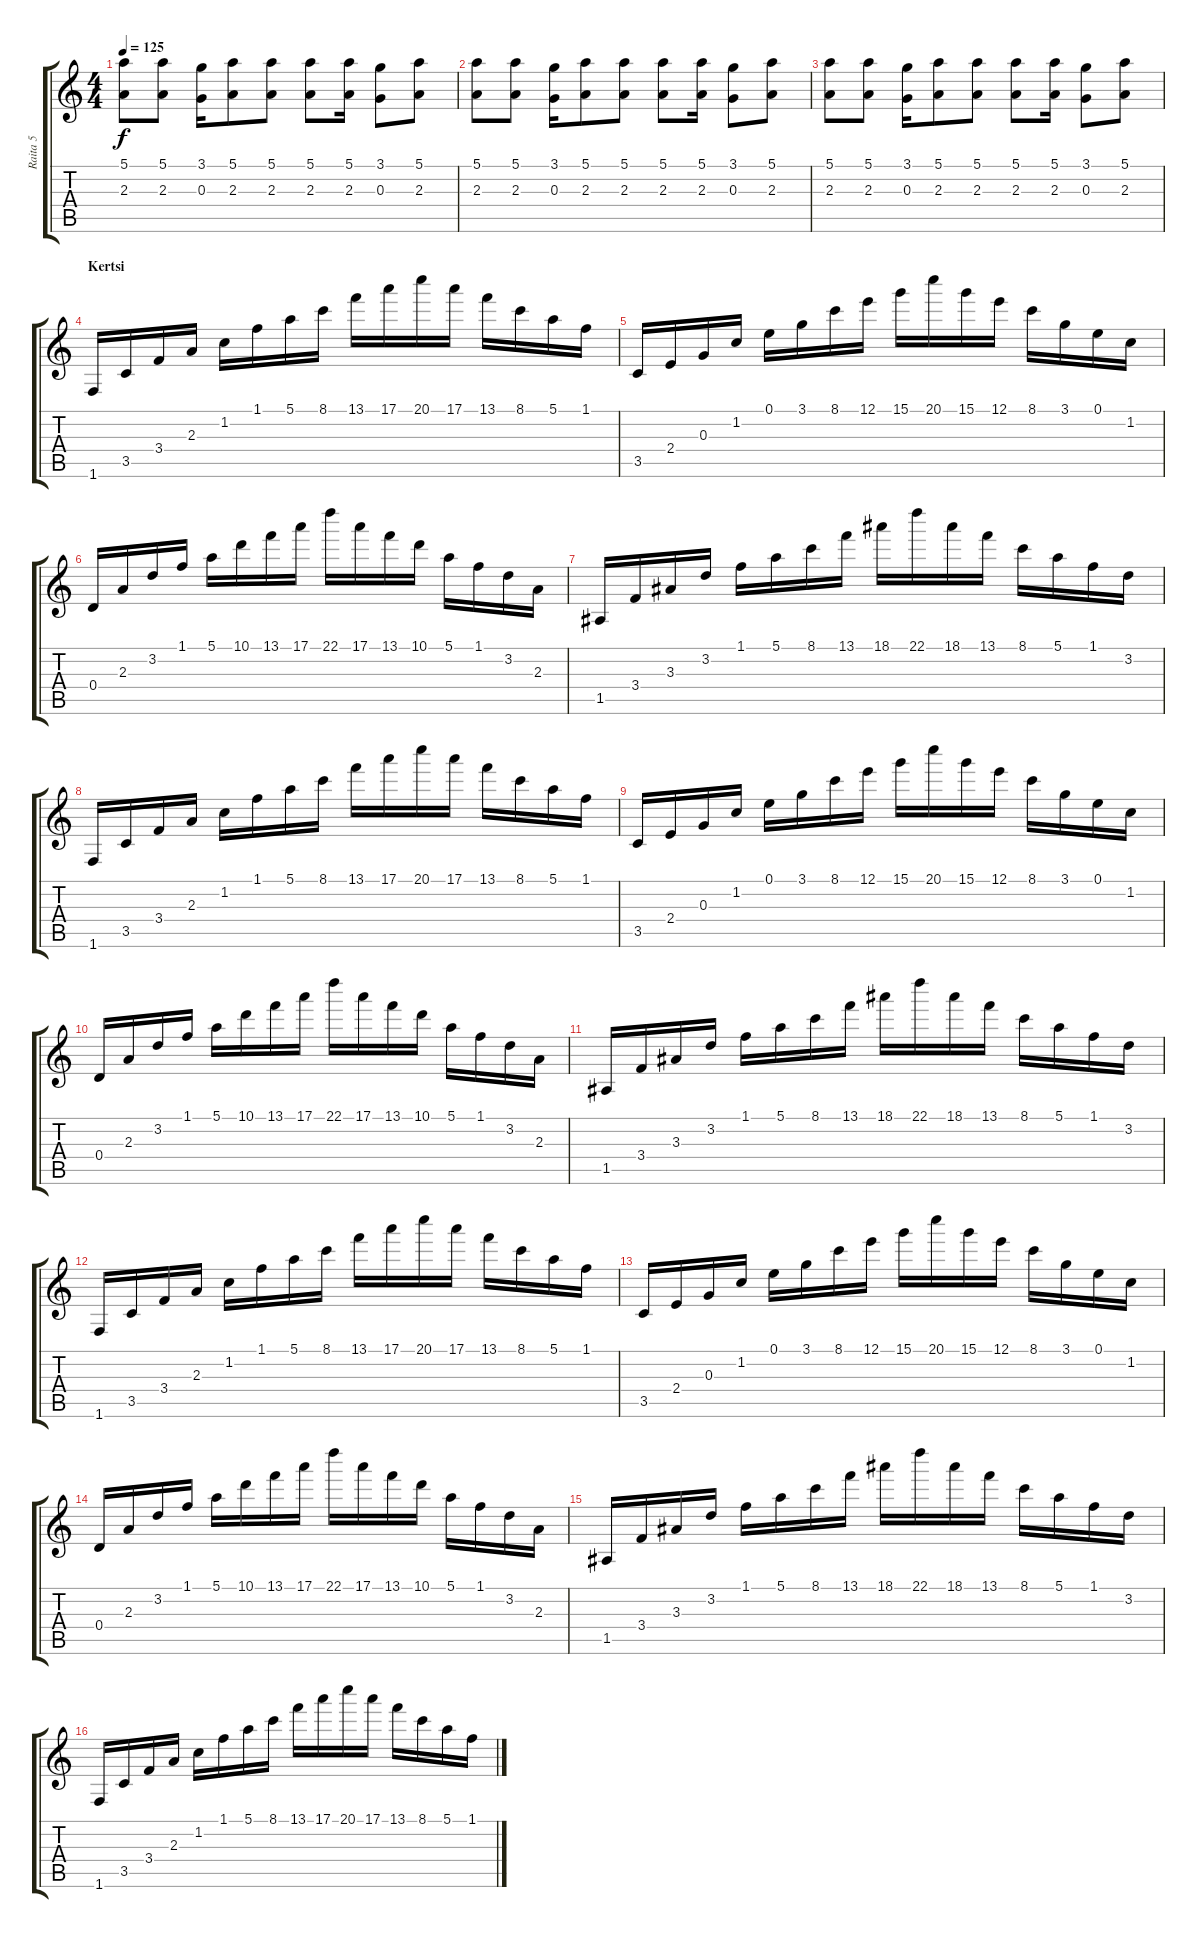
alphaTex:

\track ("Raita 5" "Raita 5") {instrument banjo}
\staff {score tabs}
\tuning (E4 B3 G3 D3 A2 E2) {hide}
\displaytranspose 12
\ts (4 4)
\tempo 125
\clef g2
\ks c
(5.1 2.3).8{dy f} (5.1 2.3).8 (3.1 0.3).16 (5.1 2.3).8 (5.1 2.3).8 (5.1 2.3).8 (5.1 2.3).16 (3.1 0.3).8 (5.1 2.3).8 |
(5.1 2.3).8 (5.1 2.3).8 (3.1 0.3).16 (5.1 2.3).8 (5.1 2.3).8 (5.1 2.3).8 (5.1 2.3).16 (3.1 0.3).8 (5.1 2.3).8 |
(5.1 2.3).8 (5.1 2.3).8 (3.1 0.3).16 (5.1 2.3).8 (5.1 2.3).8 (5.1 2.3).8 (5.1 2.3).16 (3.1 0.3).8 (5.1 2.3).8 |
\section ("" "Kertsi")
1.6.16{volume 8 balance 16 instrument sitar} 3.5.16 3.4.16 2.3.16 1.2.16 1.1.16 5.1.16 8.1.16 13.1.16 17.1.16 20.1.16 17.1.16 13.1.16 8.1.16 5.1.16 1.1.16 |
3.5.16 2.4.16 0.3.16 1.2.16 0.1.16 3.1.16 8.1.16 12.1.16 15.1.16 20.1.16 15.1.16 12.1.16 8.1.16 3.1.16 0.1.16 1.2.16 |
0.4.16 2.3.16 3.2.16 1.1.16 5.1.16 10.1.16 13.1.16 17.1.16 22.1.16 17.1.16 13.1.16 10.1.16 5.1.16 1.1.16 3.2.16 2.3.16 |
1.5.16 3.4.16 3.3.16 3.2.16 1.1.16 5.1.16 8.1.16 13.1.16 18.1.16 22.1.16 18.1.16 13.1.16 8.1.16 5.1.16 1.1.16 3.2.16 |
1.6.16{volume 8 balance 16 instrument sitar} 3.5.16 3.4.16 2.3.16 1.2.16 1.1.16 5.1.16 8.1.16 13.1.16 17.1.16 20.1.16 17.1.16 13.1.16 8.1.16 5.1.16 1.1.16 |
3.5.16 2.4.16 0.3.16 1.2.16 0.1.16 3.1.16 8.1.16 12.1.16 15.1.16 20.1.16 15.1.16 12.1.16 8.1.16 3.1.16 0.1.16 1.2.16 |
0.4.16 2.3.16 3.2.16 1.1.16 5.1.16 10.1.16 13.1.16 17.1.16 22.1.16 17.1.16 13.1.16 10.1.16 5.1.16 1.1.16 3.2.16 2.3.16 |
1.5.16 3.4.16 3.3.16 3.2.16 1.1.16 5.1.16 8.1.16 13.1.16 18.1.16 22.1.16 18.1.16 13.1.16 8.1.16 5.1.16 1.1.16 3.2.16 |
1.6.16{volume 8 balance 16 instrument sitar} 3.5.16 3.4.16 2.3.16 1.2.16 1.1.16 5.1.16 8.1.16 13.1.16 17.1.16 20.1.16 17.1.16 13.1.16 8.1.16 5.1.16 1.1.16 |
3.5.16 2.4.16 0.3.16 1.2.16 0.1.16 3.1.16 8.1.16 12.1.16 15.1.16 20.1.16 15.1.16 12.1.16 8.1.16 3.1.16 0.1.16 1.2.16 |
0.4.16 2.3.16 3.2.16 1.1.16 5.1.16 10.1.16 13.1.16 17.1.16 22.1.16 17.1.16 13.1.16 10.1.16 5.1.16 1.1.16 3.2.16 2.3.16 |
1.5.16 3.4.16 3.3.16 3.2.16 1.1.16 5.1.16 8.1.16 13.1.16 18.1.16 22.1.16 18.1.16 13.1.16 8.1.16 5.1.16 1.1.16 3.2.16 |
1.6.16{volume 8 balance 16 instrument sitar} 3.5.16 3.4.16 2.3.16 1.2.16 1.1.16 5.1.16 8.1.16 13.1.16 17.1.16 20.1.16 17.1.16 13.1.16 8.1.16 5.1.16 1.1.16
